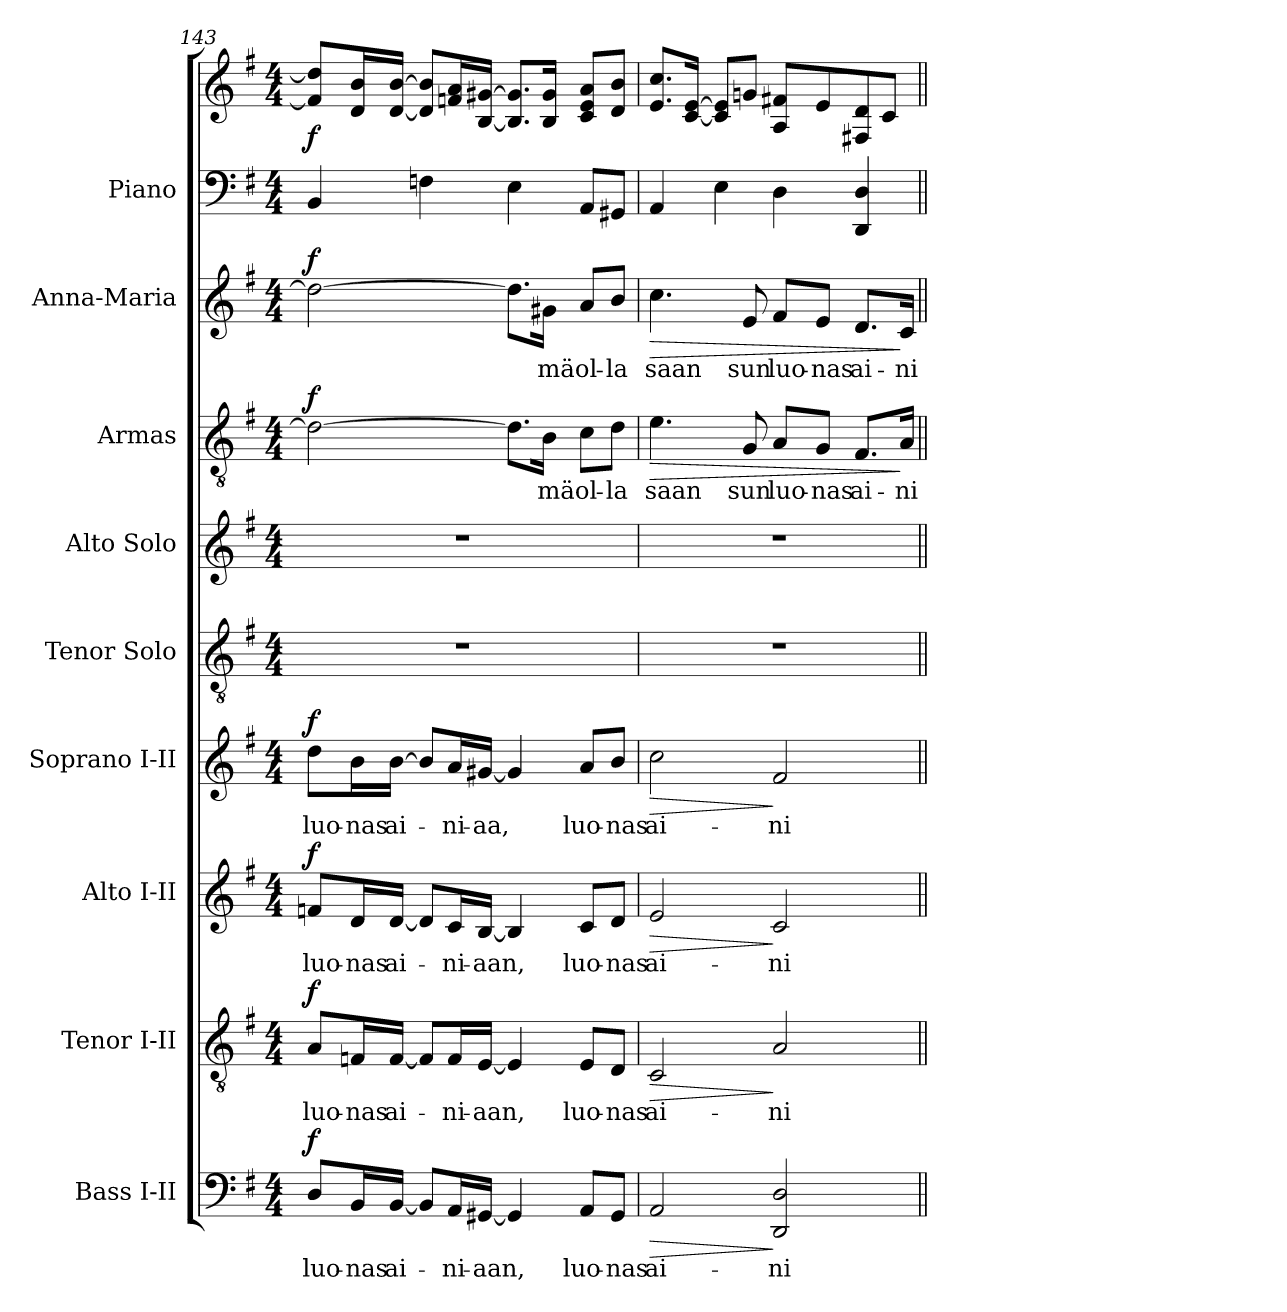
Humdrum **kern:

**kern	**text	**dynam	**kern	**text	**dynam	**kern	**text	**dynam	**kern	**text	**dynam	**kern	**kern	**kern	**text	**dynam	**kern	**text	**dynam	**kern	**kern	**dynam
*part9	*part9	*part9	*part8	*part8	*part8	*part7	*part7	*part7	*part6	*part6	*part6	*part5	*part4	*part3	*part3	*part3	*part2	*part2	*part2	*part1	*part1	*part1
*staff10	*staff10	*staff10	*staff9	*staff9	*staff9	*staff8	*staff8	*staff8	*staff7	*staff7	*staff7	*staff6	*staff5	*staff4	*staff4	*staff4	*staff3	*staff3	*staff3	*staff2	*staff1	*staff1/2
*I"Bass I-II	*	*	*I"Tenor I-II	*	*	*I"Alto I-II	*	*	*I"Soprano I-II	*	*	*I"Tenor Solo	*I"Alto Solo	*I"Armas	*	*	*I"Anna-Maria	*	*	*I"Piano	*	*
*I'B.	*	*	*I'T.	*	*	*I'A.	*	*	*I'S.	*	*	*I'T. Solo	*I'A. Solo	*I'Armas	*	*	*I'A-M	*	*	*I'Pno.	*	*
!!LO:LB:g=z
*clefF4	*	*	*clefGv2	*	*	*clefG2	*	*	*clefG2	*	*	*clefGv2	*clefG2	*clefGv2	*	*	*clefG2	*	*	*clefF4	*clefG2	*
*	*	*	*ITrd7c12	*	*	*	*	*	*	*	*	*ITrd7c12	*	*ITrd7c12	*	*	*	*	*	*	*	*
*k[f#]	*	*	*k[f#]	*	*	*k[f#]	*	*	*k[f#]	*	*	*k[f#]	*k[f#]	*k[f#]	*	*	*k[f#]	*	*	*k[f#]	*k[f#]	*
*G:	*	*	*G:	*	*	*G:	*	*	*G:	*	*	*G:	*G:	*G:	*	*	*G:	*	*	*G:	*G:	*
*M4/4	*	*	*M4/4	*	*	*M4/4	*	*	*M4/4	*	*	*M4/4	*M4/4	*M4/4	*	*	*M4/4	*	*	*M4/4	*M4/4	*
=143	=143	=143	=143	=143	=143	=143	=143	=143	=143	=143	=143	=143	=143	=143	=143	=143	=143	=143	=143	=143	=143	=143
!	!LO:LY:b:color=#000000	!	!	!	!	!	!	!	!	!	!	!	!	!	!	!	!	!	!	!	!	!
!	!	!	!	!LO:LY:b:color=#000000	!	!	!	!	!	!	!	!	!	!	!	!	!	!	!	!	!	!
!	!	!	!	!	!	!	!LO:LY:b:color=#000000	!	!	!	!	!	!	!	!	!	!	!	!	!	!	!
!	!	!	!	!	!	!	!	!	!	!LO:LY:b:color=#000000	!	!	!	!	!	!	!	!	!	!	!	!
8Di/L	luo-	f	8AAi/L	luo-	f	8fni/L	luo-	f	8ddi\L	luo-	f	1r	1r	2Di\_>	.	f	2ddi\_>	.	f	4BBi/	8fi/] 8ddi]L	f
!	!LO:LY:b:color=#000000	!	!	!	!	!	!	!	!	!	!	!	!	!	!	!	!	!	!	!	!	!
!	!	!	!	!LO:LY:b:color=#000000	!	!	!	!	!	!	!	!	!	!	!	!	!	!	!	!	!	!
!	!	!	!	!	!	!	!LO:LY:b:color=#000000	!	!	!	!	!	!	!	!	!	!	!	!	!	!	!
!	!	!	!	!	!	!	!	!	!	!LO:LY:b:color=#000000	!	!	!	!	!	!	!	!	!	!	!	!
16BBi/L	-nas	.	16FFni/L	-nas	.	16di/L	-nas	.	16bi\L	-nas	.	.	.	.	.	.	.	.	.	.	16di/ 16biL	.
!	!LO:LY:b:color=#000000	!	!	!	!	!	!	!	!	!	!	!	!	!	!	!	!	!	!	!	!	!
!	!	!	!	!LO:LY:b:color=#000000	!	!	!	!	!	!	!	!	!	!	!	!	!	!	!	!	!	!
!	!	!	!	!	!	!	!LO:LY:b:color=#000000	!	!	!	!	!	!	!	!	!	!	!	!	!	!	!
!	!	!	!	!	!	!	!	!	!	!LO:LY:b:color=#000000	!	!	!	!	!	!	!	!	!	!	!	!
[<16BBi/JJ	ai-	.	[<16FFi/JJ	ai-	.	[<16di/JJ	ai-	.	[>16bi\JJ	ai-	.	.	.	.	.	.	.	.	.	.	[<16di/ [>16biJJ	.
8BBi/L]	.	.	8FFi/L]	.	.	8di/L]	.	.	8bi/L]	.	.	.	.	.	.	.	.	.	.	4Fni\	8di/] 8bi]L	.
!	!LO:LY:b:color=#000000	!	!	!	!	!	!	!	!	!	!	!	!	!	!	!	!	!	!	!	!	!
!	!	!	!	!LO:LY:b:color=#000000	!	!	!	!	!	!	!	!	!	!	!	!	!	!	!	!	!	!
!	!	!	!	!	!	!	!LO:LY:b:color=#000000	!	!	!	!	!	!	!	!	!	!	!	!	!	!	!
!	!	!	!	!	!	!	!	!	!	!LO:LY:b:color=#000000	!	!	!	!	!	!	!	!	!	!	!	!
16AAi/L	-ni-	.	16FFi/L	-ni-	.	16ci/L	-ni-	.	16ai/L	-ni-	.	.	.	.	.	.	.	.	.	.	16fni/ 16aiL	.
!	!LO:LY:b:color=#000000	!	!	!	!	!	!	!	!	!	!	!	!	!	!	!	!	!	!	!	!	!
!	!	!	!	!LO:LY:b:color=#000000	!	!	!	!	!	!	!	!	!	!	!	!	!	!	!	!	!	!
!	!	!	!	!	!	!	!LO:LY:b:color=#000000	!	!	!	!	!	!	!	!	!	!	!	!	!	!	!
!	!	!	!	!	!	!	!	!	!	!LO:LY:b:color=#000000	!	!	!	!	!	!	!	!	!	!	!	!
[<16GG#Xi/JJ	-aan,	.	[<16EEi/JJ	-aan,	.	[<16Bi/JJ	-aan,	.	[<16g#Xi/JJ	-aa,	.	.	.	.	.	.	.	.	.	.	[<16Bi/ [>16g#XiJJ	.
4GG#i/]	.	.	4EEi/]	.	.	4Bi/]	.	.	4g#i/]	.	.	.	.	8.Di\L]	.	.	8.ddi\L]	.	.	4Ei\	8.Bi/] 8.g#i]L	.
!	!	!	!	!	!	!	!	!	!	!	!	!	!	!	!LO:LY:b:color=#000000	!	!	!	!	!	!	!
!	!	!	!	!	!	!	!	!	!	!	!	!	!	!	!	!	!	!LO:LY:b:color=#000000	!	!	!	!
.	.	.	.	.	.	.	.	.	.	.	.	.	.	16BBi\Jk	mä	.	16g#Xi\Jk	mä	.	.	16Bi/ 16g#iJk	.
!	!LO:LY:b:color=#000000	!	!	!	!	!	!	!	!	!	!	!	!	!	!	!	!	!	!	!	!	!
!	!	!	!	!LO:LY:b:color=#000000	!	!	!	!	!	!	!	!	!	!	!	!	!	!	!	!	!	!
!	!	!	!	!	!	!	!LO:LY:b:color=#000000	!	!	!	!	!	!	!	!	!	!	!	!	!	!	!
!	!	!	!	!	!	!	!	!	!	!LO:LY:b:color=#000000	!	!	!	!	!	!	!	!	!	!	!	!
!	!	!	!	!	!	!	!	!	!	!	!	!	!	!	!LO:LY:b:color=#000000	!	!	!	!	!	!	!
!	!	!	!	!	!	!	!	!	!	!	!	!	!	!	!	!	!	!LO:LY:b:color=#000000	!	!	!	!
8AAi/L	luo-	.	8EEi/L	luo-	.	8ci/L	luo-	.	8ai/L	luo-	.	.	.	8Ci\L	ol-	.	8ai/L	ol-	.	8AAi/L	8ci/ 8ei 8aiL	.
!	!LO:LY:b:color=#000000	!	!	!	!	!	!	!	!	!	!	!	!	!	!	!	!	!	!	!	!	!
!	!	!	!	!LO:LY:b:color=#000000	!	!	!	!	!	!	!	!	!	!	!	!	!	!	!	!	!	!
!	!	!	!	!	!	!	!LO:LY:b:color=#000000	!	!	!	!	!	!	!	!	!	!	!	!	!	!	!
!	!	!	!	!	!	!	!	!	!	!LO:LY:b:color=#000000	!	!	!	!	!	!	!	!	!	!	!	!
!	!	!	!	!	!	!	!	!	!	!	!	!	!	!	!LO:LY:b:color=#000000	!	!	!	!	!	!	!
!	!	!	!	!	!	!	!	!	!	!	!	!	!	!	!	!	!	!LO:LY:b:color=#000000	!	!	!	!
8GG#i/J	-nas	.	8DDi/J	-nas	.	8di/J	-nas	.	8bi/J	-nas	.	.	.	8Di\J	-la	.	8bi/J	-la	.	8GG#Xi/J	8di/ 8biJ	.
=144	=144	=144	=144	=144	=144	=144	=144	=144	=144	=144	=144	=144	=144	=144	=144	=144	=144	=144	=144	=144	=144	=144
!	!LO:LY:b:color=#000000	!LO:HP:b	!	!	!	!	!	!	!	!	!	!	!	!	!	!	!	!	!	!	!	!
!	!	!	!	!LO:LY:b:color=#000000	!LO:HP:b	!	!	!	!	!	!	!	!	!	!	!	!	!	!	!	!	!
!	!	!	!	!	!	!	!LO:LY:b:color=#000000	!LO:HP:b	!	!	!	!	!	!	!	!	!	!	!	!	!	!
!	!	!	!	!	!	!	!	!	!	!LO:LY:b:color=#000000	!LO:HP:b	!	!	!	!	!	!	!	!	!	!	!
!	!	!	!	!	!	!	!	!	!	!	!	!	!	!	!LO:LY:b:color=#000000	!LO:HP:b	!	!	!	!	!	!
!	!	!	!	!	!	!	!	!	!	!	!	!	!	!	!	!	!	!LO:LY:b:color=#000000	!LO:HP:b	!	!	!
2AAi/	ai-	>	2CCi/	ai-	>	2ei/	ai-	>	2cci\	ai-	>	1r	1r	4.Ei\	saan	>	4.cci\	saan	>	4AAi/	8.ei/ 8.cciL	.
.	.	.	.	.	.	.	.	.	.	.	.	.	.	.	.	.	.	.	.	.	[<16ci/ [>16eiJk	.
.	.	.	.	.	.	.	.	.	.	.	.	.	.	.	.	.	.	.	.	4Ei\	8ci/] 8ei]L	]
!	!	!	!	!	!	!	!	!	!	!	!	!	!	!	!LO:LY:b:color=#000000	!	!	!	!	!	!	!
!	!	!	!	!	!	!	!	!	!	!	!	!	!	!	!	!	!	!LO:LY:b:color=#000000	!	!	!	!
.	.	.	.	.	.	.	.	.	.	.	.	.	.	8GGi/	sun	.	8ei/	sun	.	.	8gni/J	.
!	!LO:LY:b:color=#000000	!	!	!	!	!	!	!	!	!	!	!	!	!	!	!	!	!	!	!	!	!
!	!	!	!	!LO:LY:b:color=#000000	!	!	!	!	!	!	!	!	!	!	!	!	!	!	!	!	!	!
!	!	!	!	!	!	!	!LO:LY:b:color=#000000	!	!	!	!	!	!	!	!	!	!	!	!	!	!	!
!	!	!	!	!	!	!	!	!	!	!LO:LY:b:color=#000000	!	!	!	!	!	!	!	!	!	!	!	!
!	!	!	!	!	!	!	!	!	!	!	!	!	!	!	!LO:LY:b:color=#000000	!	!	!	!	!	!	!
!	!	!	!	!	!	!	!	!	!	!	!	!	!	!	!	!	!	!LO:LY:b:color=#000000	!	!	!	!
2DDi/ 2Di	-ni-	]	2AAi/	-ni-	]	2ci/	-ni-	]	2f#i/	-ni-	]	.	.	8AAi/L	luo-	.	8f#i/L	luo-	.	4Di\	8Ai/ 8f#XiL	.
!	!	!	!	!	!	!	!	!	!	!	!	!	!	!	!LO:LY:b:color=#000000	!	!	!	!	!	!	!
!	!	!	!	!	!	!	!	!	!	!	!	!	!	!	!	!	!	!LO:LY:b:color=#000000	!	!	!	!
.	.	.	.	.	.	.	.	.	.	.	.	.	.	8GGi/J	-nas	.	8ei/J	-nas	.	.	8ei/	.
!	!	!	!	!	!	!	!	!	!	!	!	!	!	!	!LO:LY:b:color=#000000	!	!	!	!	!	!	!
!	!	!	!	!	!	!	!	!	!	!	!	!	!	!	!	!	!	!LO:LY:b:color=#000000	!	!	!	!
.	.	.	.	.	.	.	.	.	.	.	.	.	.	8.FF#i/L	ai-	.	8.di/L	ai-	.	4DDi/ 4Di	8F#Xi/ 8di	.
!	!	!	!	!	!	!	!	!	!	!	!	!	!	!	!	!	!	!	!	!	!	!LO:HP:b
.	.	.	.	.	.	.	.	.	.	.	.	.	.	.	.	.	.	.	.	.	8ci/J	>
!	!	!	!	!	!	!	!	!	!	!	!	!	!	!	!LO:LY:b:color=#000000	!	!	!	!	!	!	!
!	!	!	!	!	!	!	!	!	!	!	!	!	!	!	!	!	!	!LO:LY:b:color=#000000	!	!	!	!
.	.	.	.	.	.	.	.	.	.	.	.	.	.	16AAi/Jk	-ni-	]	16ci/Jk	-ni-	]	.	.	.
=||	=||	=||	=||	=||	=||	=||	=||	=||	=||	=||	=||	=||	=||	=||	=||	=||	=||	=||	=||	=||	=||	=||
*-	*-	*-	*-	*-	*-	*-	*-	*-	*-	*-	*-	*-	*-	*-	*-	*-	*-	*-	*-	*-	*-	*-
